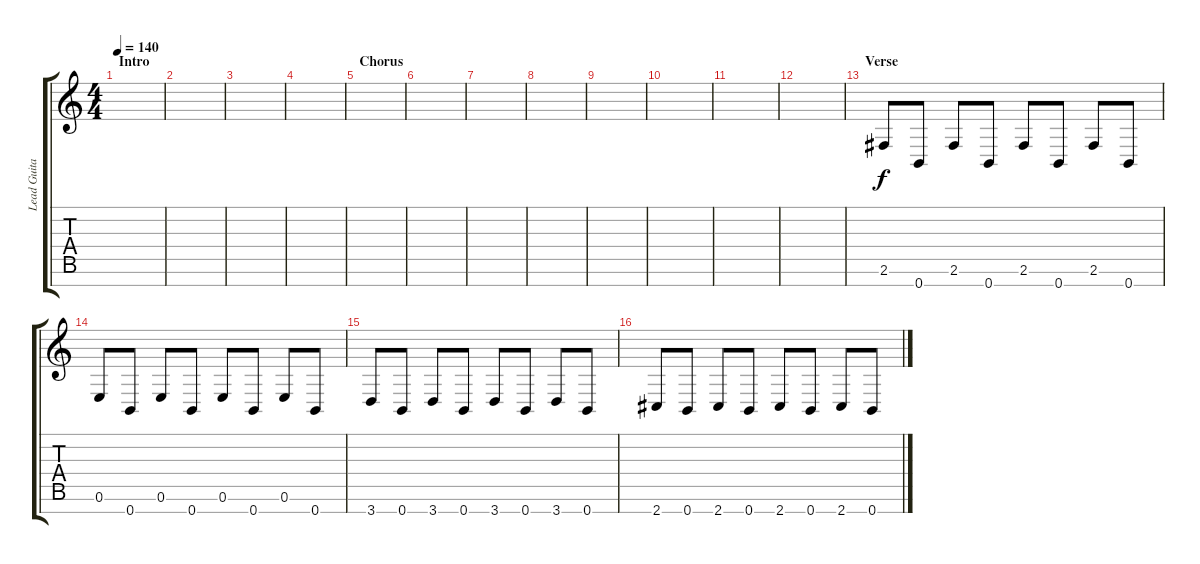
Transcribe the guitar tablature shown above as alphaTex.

\track ("Lead Guitar" "Lead Guita") {instrument overdrivenguitar}
\staff {score tabs}
\tuning (E4 B3 G3 D3 A2 E2 B1) {hide}
\ts (4 4)
\section ("" "Intro")
\tempo 140
\clef g2
\ks c
|
|
|
|
\section ("" "Chorus")
|
|
|
|
|
|
|
|
\section ("" "Verse")
2.6.8 0.7.8 2.6.8 0.7.8 2.6.8 0.7.8 2.6.8 0.7.8 |
0.6.8 0.7.8 0.6.8 0.7.8 0.6.8 0.7.8 0.6.8 0.7.8 |
3.7.8 0.7.8 3.7.8 0.7.8 3.7.8 0.7.8 3.7.8 0.7.8 |
2.7.8 0.7.8 2.7.8 0.7.8 2.7.8 0.7.8 2.7.8 0.7.8
